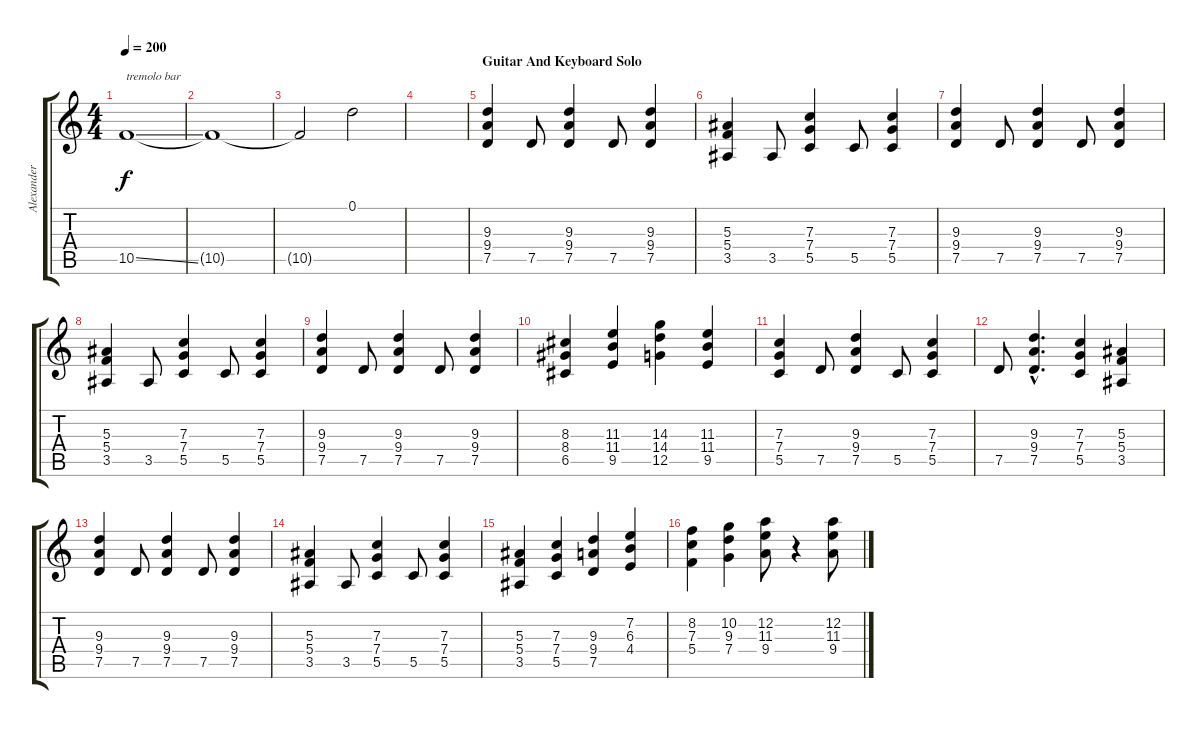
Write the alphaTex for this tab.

\track ("Alexander Kuoppala " "Alexander ") {instrument distortionguitar}
\staff {score tabs}
\tuning (D4 A3 F3 C3 G2 D2) {hide}
\ts (4 4)
\tempo 200
\clef g2
\ks c
10.5{ss}.1{txt "tremolo bar" dy f} |
10.5{t}.1 |
10.5{t}.2 0.1.2 |
|
\section ("" "Guitar And Keyboard Solo")
(9.3 9.4 7.5).4 7.5.8 (9.3 9.4 7.5).4 7.5.8 (9.3 9.4 7.5).4 |
(5.3 5.4 3.5).4 3.5.8 (7.3 7.4 5.5).4 5.5.8 (7.3 7.4 5.5).4 |
(9.3 9.4 7.5).4 7.5.8 (9.3 9.4 7.5).4 7.5.8 (9.3 9.4 7.5).4 |
(5.3 5.4 3.5).4 3.5.8 (7.3 7.4 5.5).4 5.5.8 (7.3 7.4 5.5).4 |
(9.3 9.4 7.5).4 7.5.8 (9.3 9.4 7.5).4 7.5.8 (9.3 9.4 7.5).4 |
(8.3 8.4 6.5).4 (11.3 11.4 9.5).4 (14.3 14.4 12.5).4 (11.3 11.4 9.5).4 |
(7.3 7.4 5.5).4 7.5.8 (9.3 9.4 7.5).4 5.5.8 (7.3 7.4 5.5).4 |
7.5.8 (9.3{hac} 9.4{hac} 7.5{hac}).4{d} (7.3 7.4 5.5).4 (5.3 5.4 3.5).4 |
(9.3 9.4 7.5).4 7.5.8 (9.3 9.4 7.5).4 7.5.8 (9.3 9.4 7.5).4 |
(5.3 5.4 3.5).4 3.5.8 (7.3 7.4 5.5).4 5.5.8 (7.3 7.4 5.5).4 |
(5.3 5.4 3.5).4 (7.3 7.4 5.5).4 (9.3 9.4 7.5).4 (7.2 6.3 4.4).4 |
(8.2 7.3 5.4).4 (10.2 9.3 7.4).4 (12.2 11.3 9.4).8 r.4 (12.2 11.3 9.4).8
